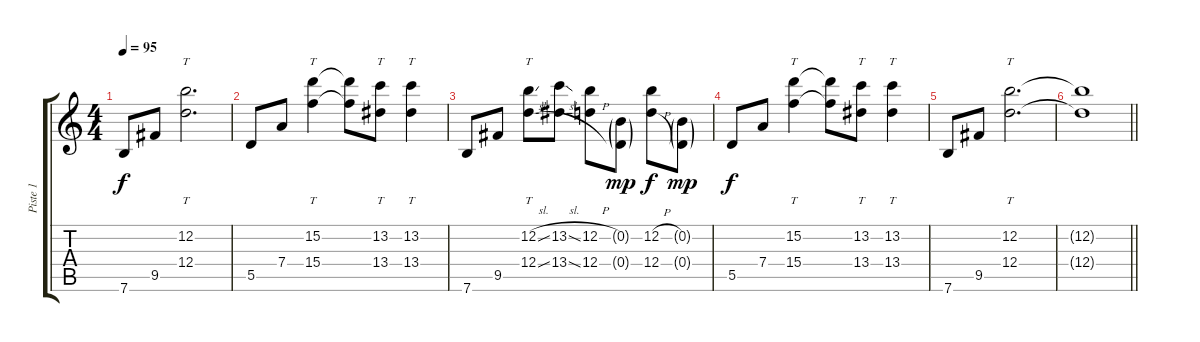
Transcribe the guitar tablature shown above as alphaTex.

\track ("Piste 1" "Piste 1") {instrument electricguitarjazz}
\staff {score tabs}
\tuning (E4 B3 G3 D3 A2 E2) {hide}
\ts (4 4)
\tempo 95
\clef g2
\ks c
7.6.8{dy f} 9.5.8 (12.2 12.4).2{tt d} |
5.5.8{volume 0} 7.4.8 (15.2 15.4).4{tt} (15.2{t} 15.4{t}).8 (13.2 13.4).8{tt} (13.2 13.4).4{tt} |
7.6.8 9.5.8 (12.2{sl} 12.4{sl}).8{tt} (13.2{sl} 13.4{sl}).8 (12.2{h} 12.4{h}).8 (0.2{g} 0.4{g}).8{dy mp} (12.2{h} 12.4{h}).8{dy f} (0.2{g} 0.4{g}).8{dy mp} |
5.5.8{dy f} 7.4.8 (15.2 15.4).4{tt} (15.2{t} 15.4{t}).8 (13.2 13.4).8{tt} (13.2 13.4).4{tt} |
7.6.8 9.5.8 (12.2 12.4).2{tt d} |
\barLineRight lightlight
(12.2{t} 12.4{t}).1
